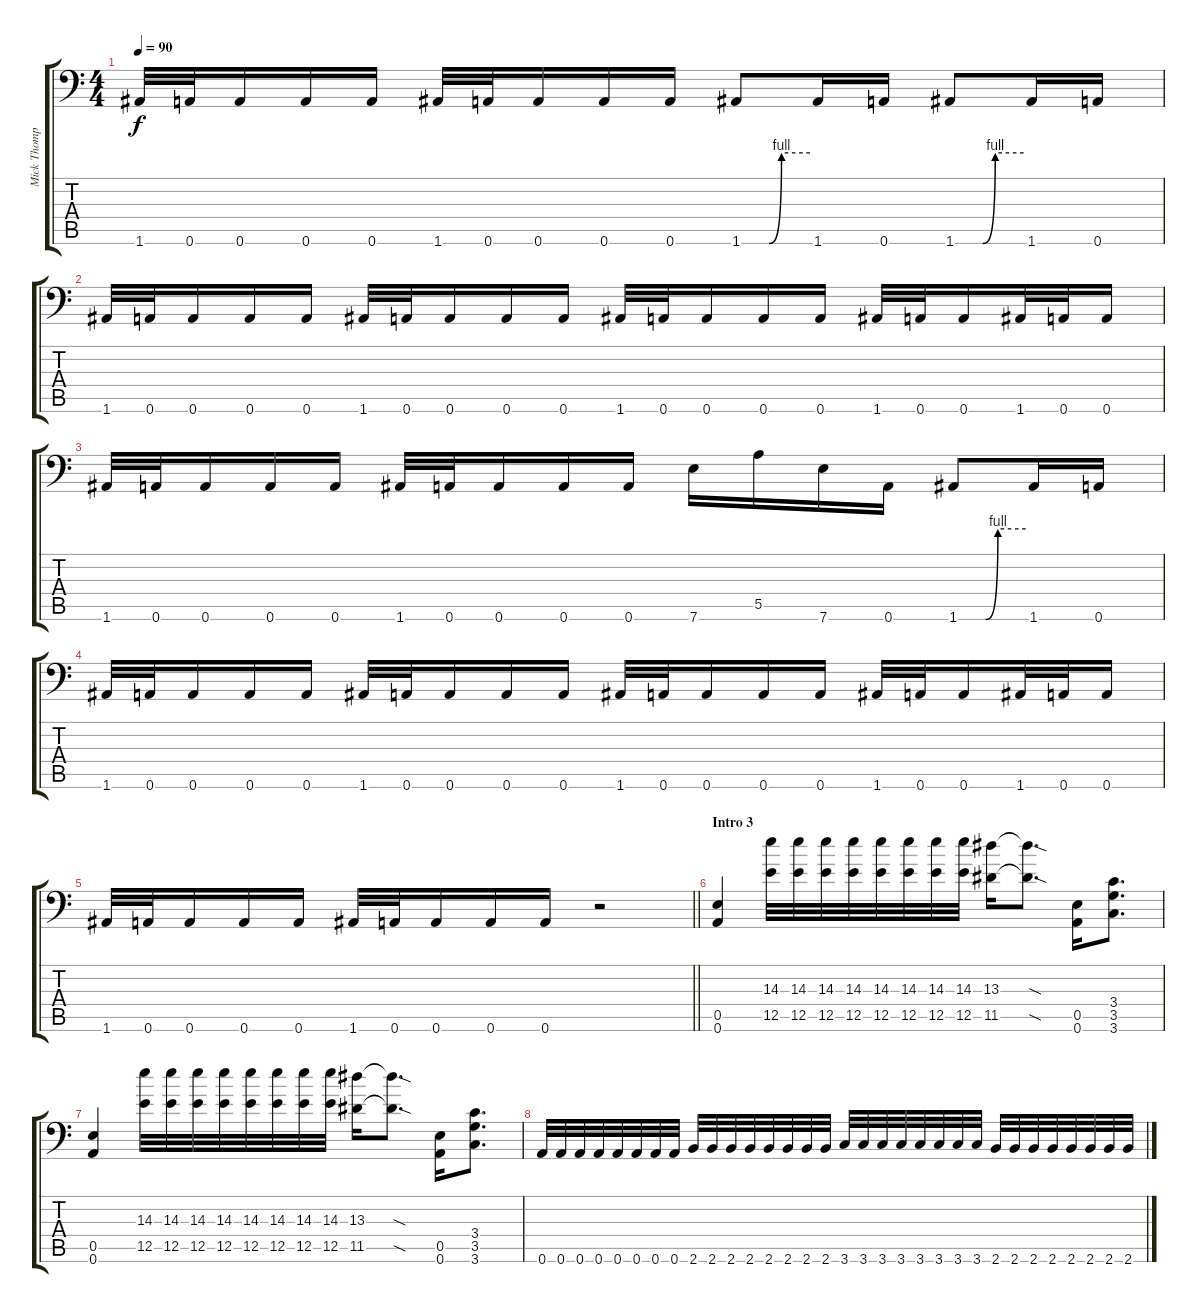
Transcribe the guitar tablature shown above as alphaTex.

\track ("Mick Thompson" "Mick Thomp") {instrument distortionguitar}
\staff {score tabs}
\tuning (B3 Gb3 D3 A2 E2 A1) {hide}
\ts (4 4)
\tempo 90
\clef f4
\ks c
1.6.32{dy f} 0.6.32 0.6.16 0.6.16 0.6.16 1.6.32 0.6.32 0.6.16 0.6.16 0.6.16 1.6{be (custom 0 0 24 0 35 4 60 4)}.8 1.6.16 0.6.16 1.6{be (custom 0 0 24 0 35 4 60 4)}.8 1.6.16 0.6.16 |
1.6.32 0.6.32 0.6.16 0.6.16 0.6.16 1.6.32 0.6.32 0.6.16 0.6.16 0.6.16 1.6.32 0.6.32 0.6.16 0.6.16 0.6.16 1.6.32 0.6.32 0.6.16 1.6.32 0.6.32 0.6.16 |
1.6.32 0.6.32 0.6.16 0.6.16 0.6.16 1.6.32 0.6.32 0.6.16 0.6.16 0.6.16 7.6.16 5.5.16 7.6.16 0.6.16 1.6{be (custom 0 0 24 0 35 4 60 4)}.8 1.6.16 0.6.16 |
1.6.32 0.6.32 0.6.16 0.6.16 0.6.16 1.6.32 0.6.32 0.6.16 0.6.16 0.6.16 1.6.32 0.6.32 0.6.16 0.6.16 0.6.16 1.6.32 0.6.32 0.6.16 1.6.32 0.6.32 0.6.16 |
\barLineRight lightlight
1.6.32 0.6.32 0.6.16 0.6.16 0.6.16 1.6.32 0.6.32 0.6.16 0.6.16 0.6.16 r.2 |
\section ("" "Intro 3")
(0.5 0.6).4 (14.3 12.5).32 (14.3 12.5).32 (14.3 12.5).32 (14.3 12.5).32 (14.3 12.5).32 (14.3 12.5).32 (14.3 12.5).32 (14.3 12.5).32 (13.3 11.5).16 (13.3{sod t} 11.5{sod t}).8{d} (0.5 0.6).16 (3.4 3.5 3.6).8{d} |
(0.5 0.6).4 (14.3 12.5).32 (14.3 12.5).32 (14.3 12.5).32 (14.3 12.5).32 (14.3 12.5).32 (14.3 12.5).32 (14.3 12.5).32 (14.3 12.5).32 (13.3 11.5).16 (13.3{sod t} 11.5{sod t}).8{d} (0.5 0.6).16 (3.4 3.5 3.6).8{d} |
0.6.32 0.6.32 0.6.32 0.6.32 0.6.32 0.6.32 0.6.32 0.6.32 2.6.32 2.6.32 2.6.32 2.6.32 2.6.32 2.6.32 2.6.32 2.6.32 3.6.32 3.6.32 3.6.32 3.6.32 3.6.32 3.6.32 3.6.32 3.6.32 2.6.32 2.6.32 2.6.32 2.6.32 2.6.32 2.6.32 2.6.32 2.6.32
